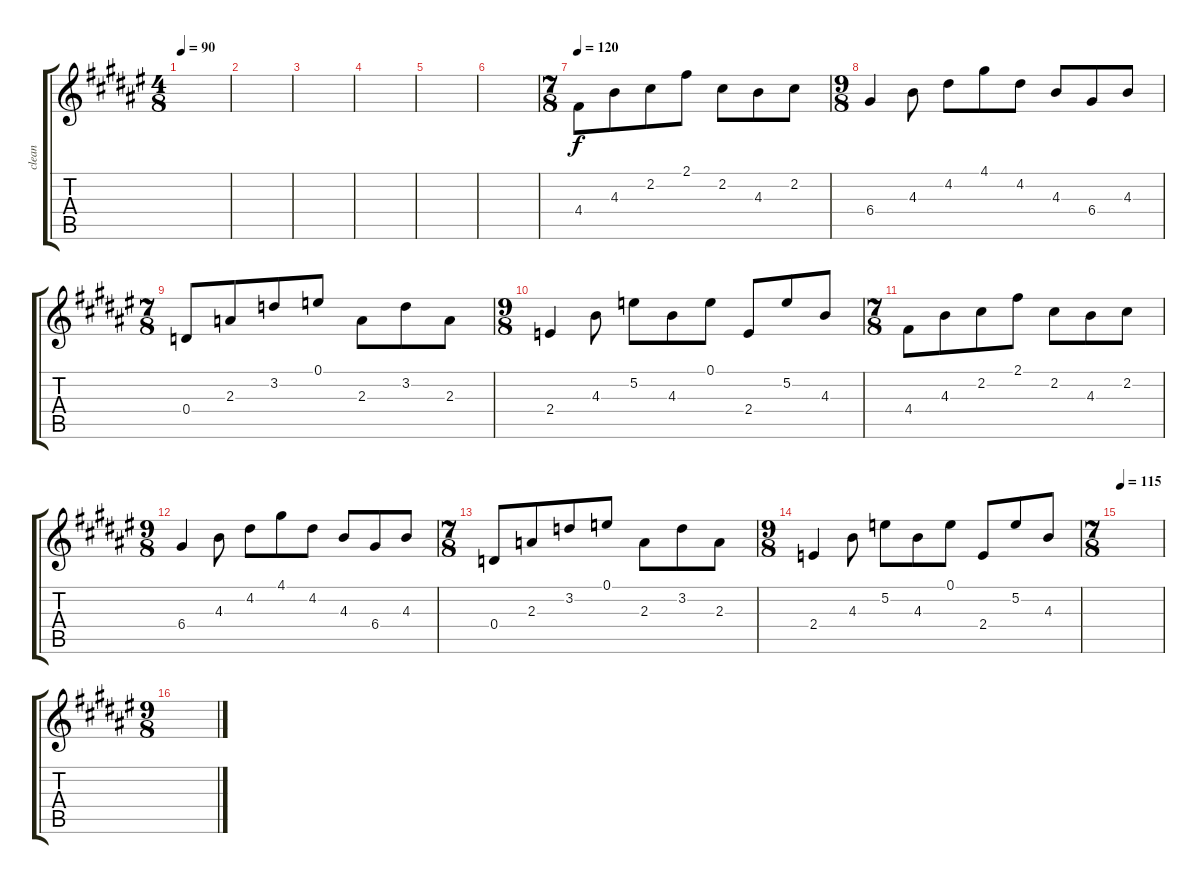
\track ("clean" "clean") {instrument acousticguitarnylon}
\staff {score tabs}
\tuning (E4 B3 G3 D3 A2 E2) {hide}
\ts (4 8)
\tempo 90
\clef g2
\ks f#
|
|
|
|
|
|
\ts (7 8)
\tempo 120
4.4.8 4.3.8 2.2.8 2.1.8 2.2.8 4.3.8 2.2.8 |
\ts (9 8)
6.4.4 4.3.8 4.2.8 4.1.8 4.2.8 4.3.8 6.4.8 4.3.8 |
\ts (7 8)
0.4.8 2.3.8 3.2.8 0.1.8 2.3.8 3.2.8 2.3.8 |
\ts (9 8)
2.4.4 4.3.8 5.2.8 4.3.8 0.1.8 2.4.8 5.2.8 4.3.8 |
\ts (7 8)
4.4.8 4.3.8 2.2.8 2.1.8 2.2.8 4.3.8 2.2.8 |
\ts (9 8)
6.4.4 4.3.8 4.2.8 4.1.8 4.2.8 4.3.8 6.4.8 4.3.8 |
\ts (7 8)
0.4.8 2.3.8 3.2.8 0.1.8 2.3.8 3.2.8 2.3.8 |
\ts (9 8)
2.4.4 4.3.8 5.2.8 4.3.8 0.1.8 2.4.8 5.2.8 4.3.8 |
\ts (7 8)
\tempo 115
|
\ts (9 8)
